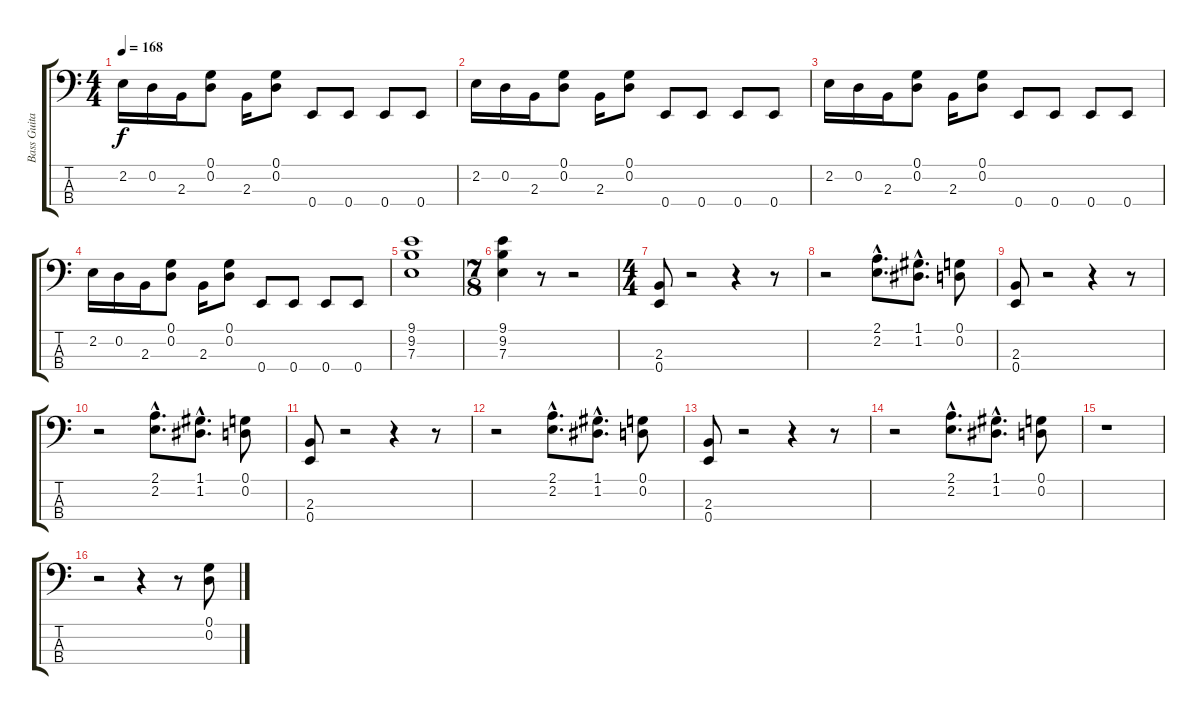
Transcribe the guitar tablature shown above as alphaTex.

\track ("Bass Guitar" "Bass Guita") {instrument electricbassfinger}
\staff {score tabs}
\tuning (G2 D2 A1 E1) {hide}
\ts (4 4)
\tempo 168
\clef f4
\ks c
2.2.16{dy f} 0.2.16 2.3.16 (0.1 0.2).8 2.3.16 (0.1 0.2).8 0.4.8 0.4.8 0.4.8 0.4.8 |
2.2.16 0.2.16 2.3.16 (0.1 0.2).8 2.3.16 (0.1 0.2).8 0.4.8 0.4.8 0.4.8 0.4.8 |
2.2.16 0.2.16 2.3.16 (0.1 0.2).8 2.3.16 (0.1 0.2).8 0.4.8 0.4.8 0.4.8 0.4.8 |
2.2.16 0.2.16 2.3.16 (0.1 0.2).8 2.3.16 (0.1 0.2).8 0.4.8 0.4.8 0.4.8 0.4.8 |
(9.1 9.2 7.3).1 |
\ts (7 8)
(9.1 9.2 7.3).4 r.8 r.2 |
\ts (4 4)
(2.3 0.4).8 r.2 r.4 r.8 |
r.2 (2.1{hac} 2.2{hac}).8{d} (1.1{hac} 1.2{hac}).8{d} (0.1 0.2).8 |
(2.3 0.4).8 r.2 r.4 r.8 |
r.2 (2.1{hac} 2.2{hac}).8{d} (1.1{hac} 1.2{hac}).8{d} (0.1 0.2).8 |
(2.3 0.4).8 r.2 r.4 r.8 |
r.2 (2.1{hac} 2.2{hac}).8{d} (1.1{hac} 1.2{hac}).8{d} (0.1 0.2).8 |
(2.3 0.4).8 r.2 r.4 r.8 |
r.2 (2.1{hac} 2.2{hac}).8{d} (1.1{hac} 1.2{hac}).8{d} (0.1 0.2).8 |
r.1 |
r.2 r.4 r.8 (0.1 0.2).8
